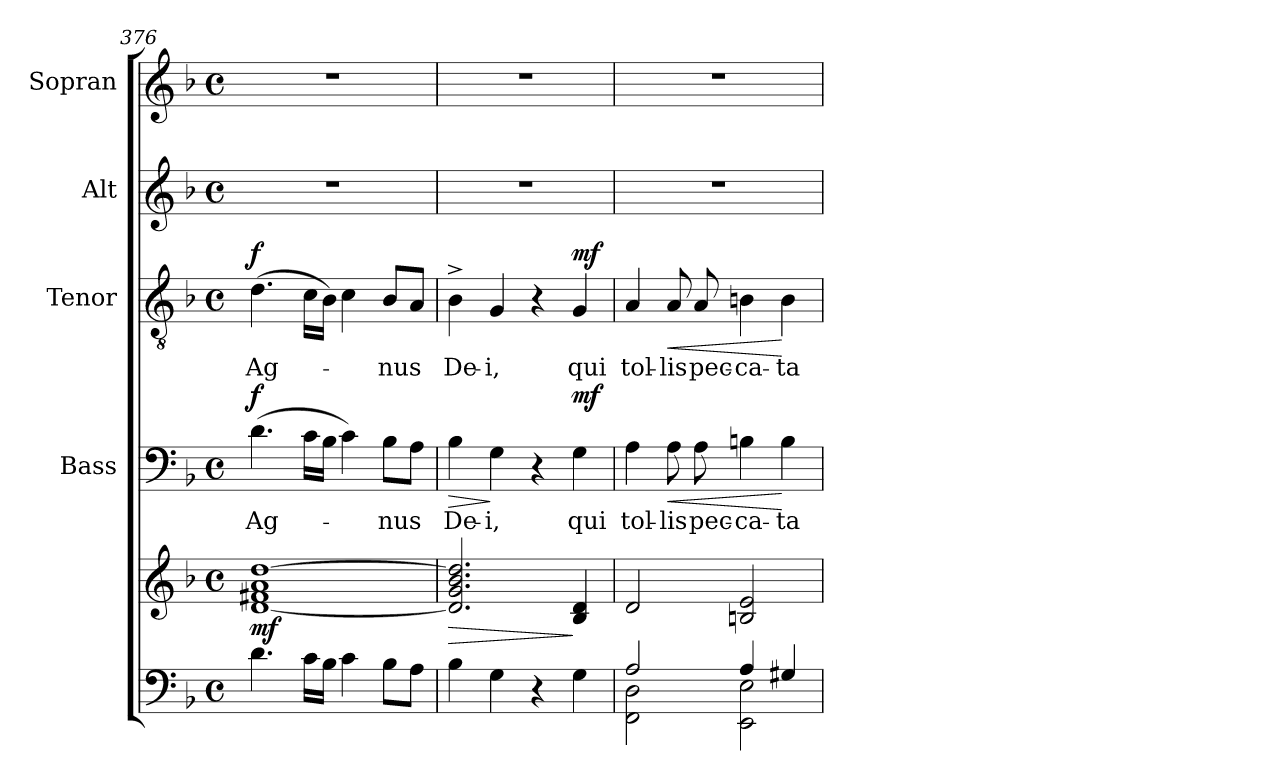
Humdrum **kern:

**kern	**kern	**dynam	**kern	**text	**dynam	**kern	**text	**dynam	**kern	**kern
*part5	*part5	*part5	*part4	*part4	*part4	*part3	*part3	*part3	*part2	*part1
*staff6	*staff5	*staff5/6	*staff4	*staff4	*staff4	*staff3	*staff3	*staff3	*staff2	*staff1
*	*	*	*I"Bass	*	*	*I"Tenor	*	*	*I"Alt	*I"Sopran
*	*	*	*I'B.	*	*	*I'T.	*	*	*I'A.	*I'S.
*clefF4	*clefG2	*	*clefF4	*	*	*clefGv2	*	*	*clefG2	*clefG2
*k[b-]	*k[b-]	*	*k[b-]	*	*	*k[b-]	*	*	*k[b-]	*k[b-]
*F:	*F:	*	*F:	*	*	*F:	*	*	*F:	*F:
*M4/4	*M4/4	*	*M4/4	*	*	*M4/4	*	*	*M4/4	*M4/4
*met(c)	*met(c)	*	*met(c)	*	*	*met(c)	*	*	*met(c)	*met(c)
=376	=376	=376	=376	=376	=376	=376	=376	=376	=376	=376
!	!	!LO:DY:b	!	!LO:LY:b	!LO:DY:a	!	!LO:LY:b	!LO:DY:a	!	!
4.d\	[1d 1f#X 1a [1dd	mf	(>4.d\	Ag-	f	(>4.d\	Ag-	f	1r	1r
16c\LL	.	.	16c\LL	.	.	16c\LL	.	.	.	.
16B-\JJ	.	.	16B-\JJ	.	.	16B-\JJ)	.	.	.	.
4c\	.	.	4c\)	.	.	4c\	.	.	.	.
!	!	!	!	!LO:LY:b	!	!	!LO:LY:b	!	!	!
8B-\L	.	.	8B-\L	-nus	.	8B-/L	-nus	.	.	.
8A\J	.	.	8A\J	.	.	8A/J	.	.	.	.
=377	=377	=377	=377	=377	=377	=377	=377	=377	=377	=377
!	!	!LO:HP:b	!	!LO:LY:b	!LO:HP:b	!	!LO:LY:b	!	!	!
4B-\	2.d/] 2.g/ 2.b-/ 2.dd/]	>	4B-\	De-	>	4B-^>\	De-	.	1r	1r
!	!	!	!	!LO:LY:b	!	!	!LO:LY:b	!	!	!
4G\	.	.	4G\	-i,	]	4G/	-i,	.	.	.
4r	.	.	4r	.	.	4r	.	.	.	.
!	!	!	!	!LO:LY:b	!LO:DY:a	!	!LO:LY:b	!LO:DY:a	!	!
4G\	4B-/ 4d/	]	4G\	qui	mf	4G/	qui	mf	.	.
!!LO:LB:g=z
=378	=378	=378	=378	=378	=378	=378	=378	=378	=378	=378
*^	*	*	*	*	*	*	*	*	*	*
!	!	!	!	!	!LO:LY:b	!	!	!LO:LY:b	!	!	!
2A/	2FF\ 2D\	2d/	.	4A\	tol-	.	4A/	tol-	.	1r	1r
!	!	!	!	!	!LO:LY:b	!LO:HP:b	!	!LO:LY:b	!LO:HP:b	!	!
.	.	.	.	8A\	-lis	<	8A/	-lis	<	.	.
!	!	!	!	!	!LO:LY:b	!	!	!LO:LY:b	!	!	!
.	.	.	.	8A\	pec-	.	8A/	pec-	.	.	.
!	!	!	!	!	!LO:LY:b	!	!	!LO:LY:b	!	!	!
4A/	2EE\ 2E\	2Bn/ 2e/	.	4Bn\	-ca-	.	4Bn\	-ca-	.	.	.
!	!	!	!	!	!LO:LY:b	!	!	!LO:LY:b	!	!	!
4G#X/	.	.	.	4B\	-ta	[	4B\	-ta	[	.	.
*v	*v	*	*	*	*	*	*	*	*	*	*
=	=	=	=	=	=	=	=	=	=	=
*-	*-	*-	*-	*-	*-	*-	*-	*-	*-	*-
